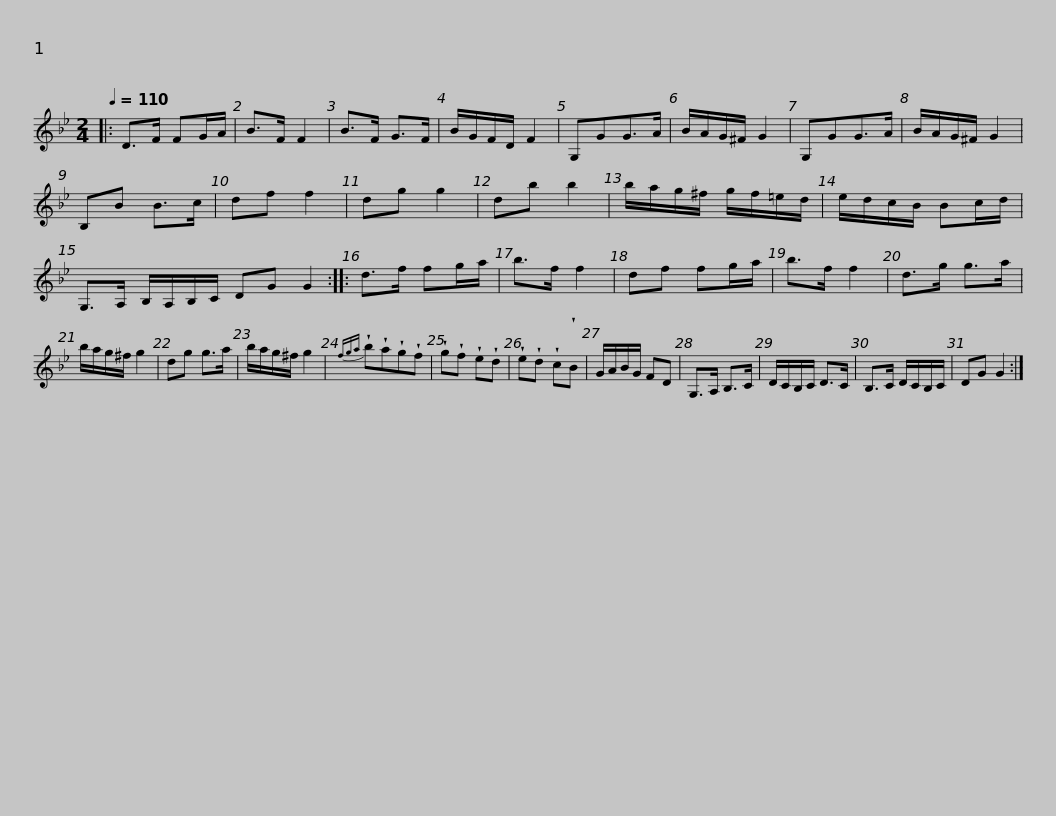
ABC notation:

X:1
L:1/8
Q:1/4=110
M:2/4
I:linebreak $
K:Gmin
V:1 treble
V:1
|: D>F FG/A/ | B>F F2 | B>F G>F | B/G/F/D/ F2 | G,GG>A | %5
 B/A/G/^F/ G2 | G,GG>A | B/A/G/^F/ G2 |$ B,B B>c | df f2 | %10
 dg g2 | db b2 | b/a/g/^f/ g/f/=e/d/ | e/d/c/B/ Bc/d/ | G,>A, B,/A,/B,/C/ DG G2 ::$ %15
 d>f fg/a/ | b>f f2 | df fg/a/ | b>f f2 | d>g g>a | %20
 b/a/g/^f/ g2 | dg g>a | b/a/g/^f/ g2 |${fga} !wedge!b!wedge!a!wedge!g!wedge!f | !wedge!g!wedge!f !wedge!e!wedge!d | %25
 !wedge!e!wedge!d !wedge!c!wedge!B | G/A/B/G/ FD | G,>A, B,>C | D/C/B,/C/ D>C | B,>C D/C/B,/C/ | %30
 DG G2 :| %31
